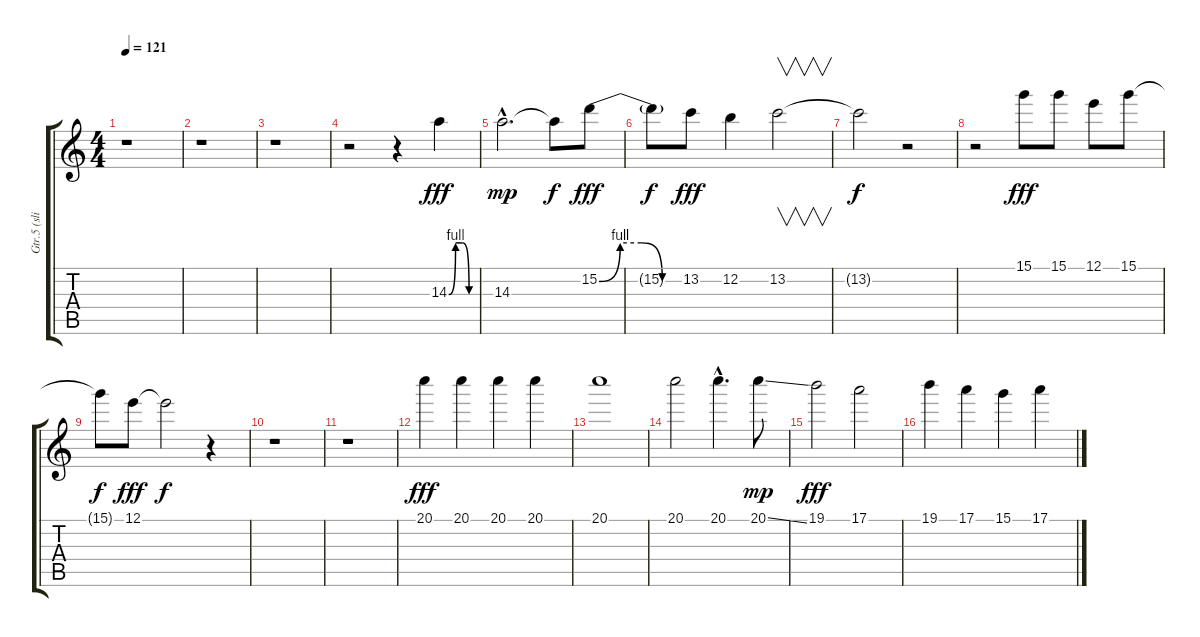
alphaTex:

\track ("Gtr.5 (slight dist.) - John" "Gtr.5 (sli") {instrument distortionguitar}
\staff {score tabs}
\tuning (E4 B3 G3 D3 A2 E2) {hide}
\ts (4 4)
\tempo 121
\clef g2
\ks c
r.1{dy fff} |
r.1 |
r.1 |
r.2 r.4 14.3{be (custom 0 0 15 4 30 4 45 0 60 0)}.4 |
14.3{hac}.2{d dy mp} 14.3{t}.8{dy f} 15.2{be (custom 0 0 15 4 30 4 45 0 60 0)}.8{dy fff} |
15.2{t}.8{dy f} 13.2.8{dy fff} 12.2.4 13.2.2{v} |
13.2{t}.2{dy f} r.2 |
r.2 15.1.8{dy fff} 15.1.8 12.1.8 15.1.8 |
15.1{t}.8{dy f} 12.1.8{dy fff} 12.1{t}.2{dy f} r.4 |
r.1 |
r.1 |
20.1.4{dy fff} 20.1.4 20.1.4 20.1.4 |
20.1.1 |
20.1.2 20.1{hac}.4{d} 20.1{ss}.8{dy mp} |
19.1.2{dy fff} 17.1.2 |
19.1.4 17.1.4 15.1.4 17.1.4
